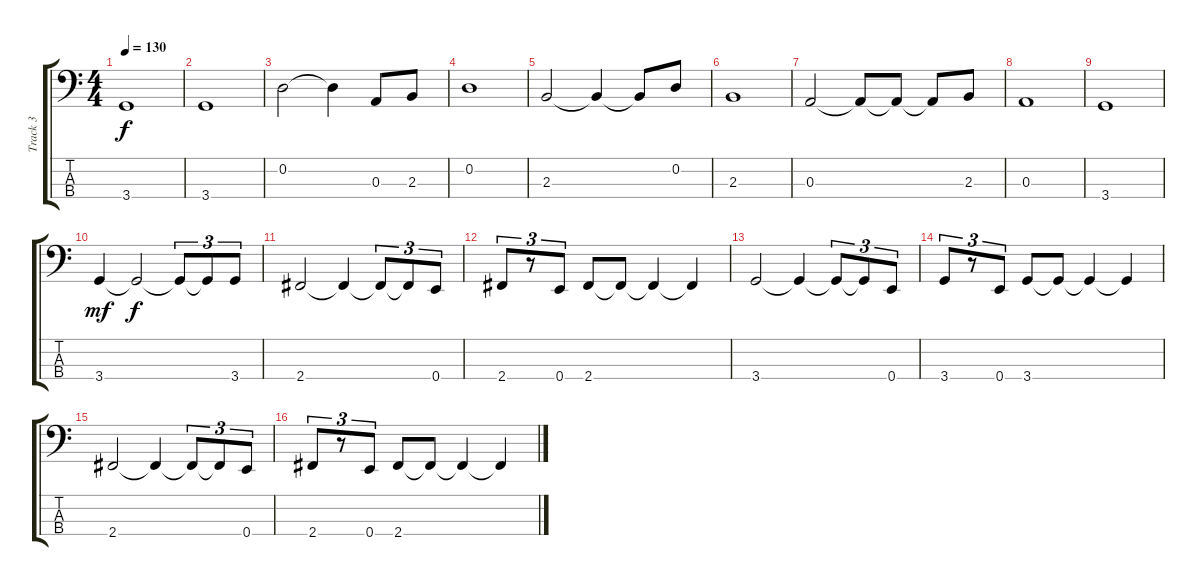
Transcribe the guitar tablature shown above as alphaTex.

\track ("Track 3" "Track 3") {instrument electricbassfinger}
\staff {score tabs}
\tuning (G2 D2 A1 E1) {hide}
\ts (4 4)
\tempo 130
\clef f4
\ks c
3.4.1{dy f} |
3.4.1 |
0.2.2 0.2{t}.4 0.3.8 2.3.8 |
0.2.1 |
2.3.2 2.3{t}.4 2.3{t}.8 0.2.8 |
2.3.1 |
0.3.2 0.3{t}.8 0.3{t}.8 0.3{t}.8 2.3.8 |
0.3.1 |
3.4.1 |
3.4.4{dy mf} 3.4{t}.2{dy f} 3.4{t}.8{tu (3 2)} 3.4{t}.8{tu (3 2)} 3.4.8{tu (3 2)} |
2.4.2 2.4{t}.4 2.4{t}.8{tu (3 2)} 2.4{t}.8{tu (3 2)} 0.4.8{tu (3 2)} |
2.4.8{tu (3 2)} r.8{tu (3 2)} 0.4.8{tu (3 2)} 2.4.8 2.4{t}.8 2.4{t}.4 2.4{t}.4 |
3.4.2 3.4{t}.4 3.4{t}.8{tu (3 2)} 3.4{t}.8{tu (3 2)} 0.4.8{tu (3 2)} |
3.4.8{tu (3 2)} r.8{tu (3 2)} 0.4.8{tu (3 2)} 3.4.8 3.4{t}.8 3.4{t}.4 3.4{t}.4 |
2.4.2 2.4{t}.4 2.4{t}.8{tu (3 2)} 2.4{t}.8{tu (3 2)} 0.4.8{tu (3 2)} |
2.4.8{tu (3 2)} r.8{tu (3 2)} 0.4.8{tu (3 2)} 2.4.8 2.4{t}.8 2.4{t}.4 2.4{t}.4
